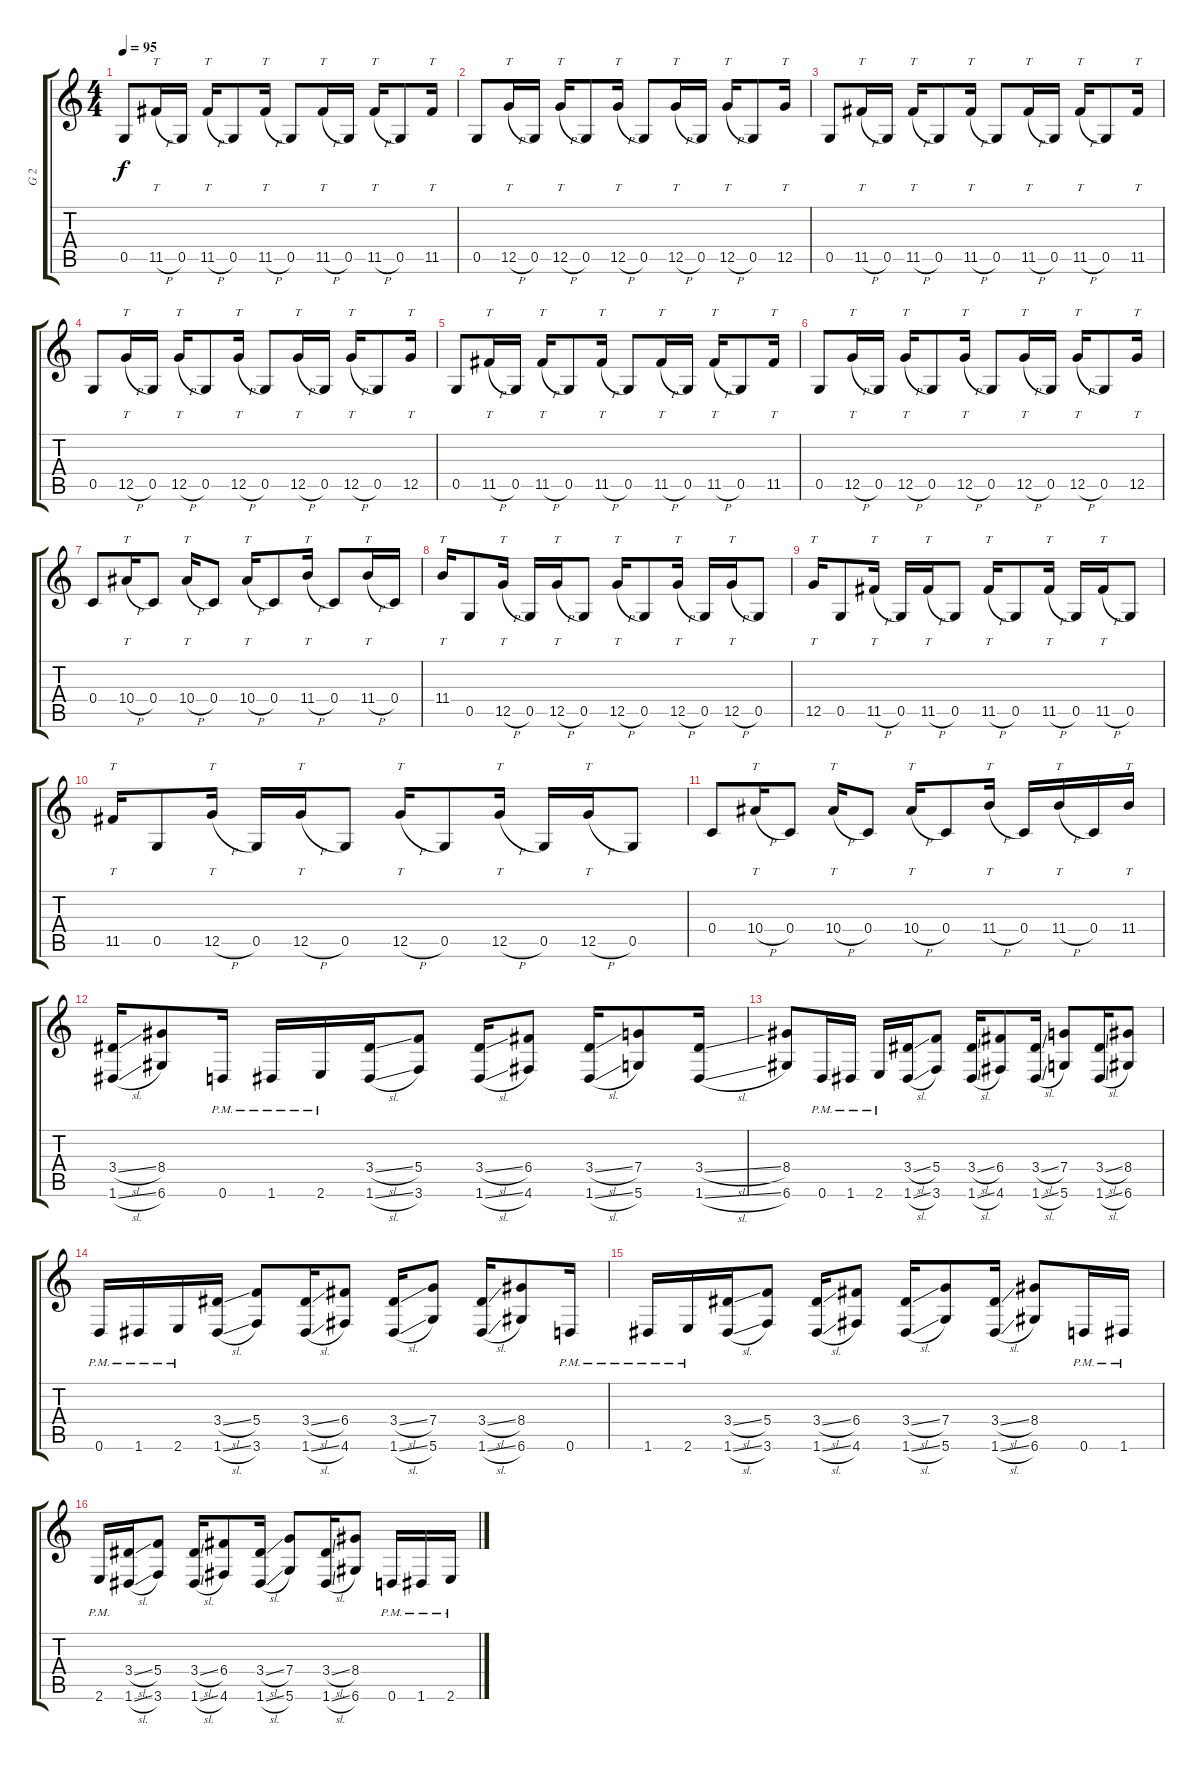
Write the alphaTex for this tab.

\track ("G 2" "G 2") {instrument overdrivenguitar}
\staff {score tabs}
\tuning (D4 A3 F3 C3 G2 D2) {hide}
\ts (4 4)
\tempo 95
\clef g2
\ks c
0.5.8{dy f} 11.5{h}.16{tt} 0.5.16 11.5{h}.16{tt} 0.5.8 11.5{h}.16{tt} 0.5.8 11.5{h}.16{tt} 0.5.16 11.5{h}.16{tt} 0.5.8 11.5.16{tt} |
0.5.8 12.5{h}.16{tt} 0.5.16 12.5{h}.16{tt} 0.5.8 12.5{h}.16{tt} 0.5.8 12.5{h}.16{tt} 0.5.16 12.5{h}.16{tt} 0.5.8 12.5.16{tt} |
0.5.8 11.5{h}.16{tt} 0.5.16 11.5{h}.16{tt} 0.5.8 11.5{h}.16{tt} 0.5.8 11.5{h}.16{tt} 0.5.16 11.5{h}.16{tt} 0.5.8 11.5.16{tt} |
0.5.8 12.5{h}.16{tt} 0.5.16 12.5{h}.16{tt} 0.5.8 12.5{h}.16{tt} 0.5.8 12.5{h}.16{tt} 0.5.16 12.5{h}.16{tt} 0.5.8 12.5.16{tt} |
0.5.8 11.5{h}.16{tt} 0.5.16 11.5{h}.16{tt} 0.5.8 11.5{h}.16{tt} 0.5.8 11.5{h}.16{tt} 0.5.16 11.5{h}.16{tt} 0.5.8 11.5.16{tt} |
0.5.8 12.5{h}.16{tt} 0.5.16 12.5{h}.16{tt} 0.5.8 12.5{h}.16{tt} 0.5.8 12.5{h}.16{tt} 0.5.16 12.5{h}.16{tt} 0.5.8 12.5.16{tt} |
0.4.8 10.4{h}.16{tt} 0.4.8 10.4{h}.16{tt} 0.4.8 10.4{h}.16{tt} 0.4.8 11.4{h}.16{tt} 0.4.8 11.4{h}.16{tt} 0.4.16 |
11.4.16{tt} 0.5.8 12.5{h}.16{tt} 0.5.16 12.5{h}.16{tt} 0.5.8 12.5{h}.16{tt} 0.5.8 12.5{h}.16{tt} 0.5.16 12.5{h}.16{tt} 0.5.8 |
12.5.16{tt} 0.5.8 11.5{h}.16{tt} 0.5.16 11.5{h}.16{tt} 0.5.8 11.5{h}.16{tt} 0.5.8 11.5{h}.16{tt} 0.5.16 11.5{h}.16{tt} 0.5.8 |
11.5.16{tt} 0.5.8 12.5{h}.16{tt} 0.5.16 12.5{h}.16{tt} 0.5.8 12.5{h}.16{tt} 0.5.8 12.5{h}.16{tt} 0.5.16 12.5{h}.16{tt} 0.5.8 |
0.4.8 10.4{h}.16{tt} 0.4.8 10.4{h}.16{tt} 0.4.8 10.4{h}.16{tt} 0.4.8 11.4{h}.16{tt} 0.4.16 11.4{h}.16{tt} 0.4.16 11.4.16{tt} |
(3.4{sl} 1.6{sl}).16 (8.4 6.6).8 0.6{pm}.16 1.6{pm}.16 2.6{pm}.16 (3.4{sl} 1.6{sl}).16 (5.4 3.6).8 (3.4{sl} 1.6{sl}).16 (6.4 4.6).8 (3.4{sl} 1.6{sl}).16 (7.4 5.6).8 (3.4{sl} 1.6{sl}).16 |
(8.4 6.6).8 0.6{pm}.16 1.6{pm}.16 2.6{pm}.16 (3.4{sl} 1.6{sl}).16 (5.4 3.6).8 (3.4{sl} 1.6{sl}).16 (6.4 4.6).8 (3.4{sl} 1.6{sl}).16 (7.4 5.6).8 (3.4{sl} 1.6{sl}).16 (8.4 6.6).8 |
0.6{pm}.16 1.6{pm}.16 2.6{pm}.16 (3.4{sl} 1.6{sl}).16 (5.4 3.6).8 (3.4{sl} 1.6{sl}).16 (6.4 4.6).8 (3.4{sl} 1.6{sl}).16 (7.4 5.6).8 (3.4{sl} 1.6{sl}).16 (8.4 6.6).8 0.6{pm}.16 |
1.6{pm}.16 2.6{pm}.16 (3.4{sl} 1.6{sl}).16 (5.4 3.6).8 (3.4{sl} 1.6{sl}).16 (6.4 4.6).8 (3.4{sl} 1.6{sl}).16 (7.4 5.6).8 (3.4{sl} 1.6{sl}).16 (8.4 6.6).8 0.6{pm}.16 1.6{pm}.16 |
2.6{pm}.16 (3.4{sl} 1.6{sl}).16 (5.4 3.6).8 (3.4{sl} 1.6{sl}).16 (6.4 4.6).8 (3.4{sl} 1.6{sl}).16 (7.4 5.6).8 (3.4{sl} 1.6{sl}).16 (8.4 6.6).8 0.6{pm}.16 1.6{pm}.16 2.6{pm}.16
